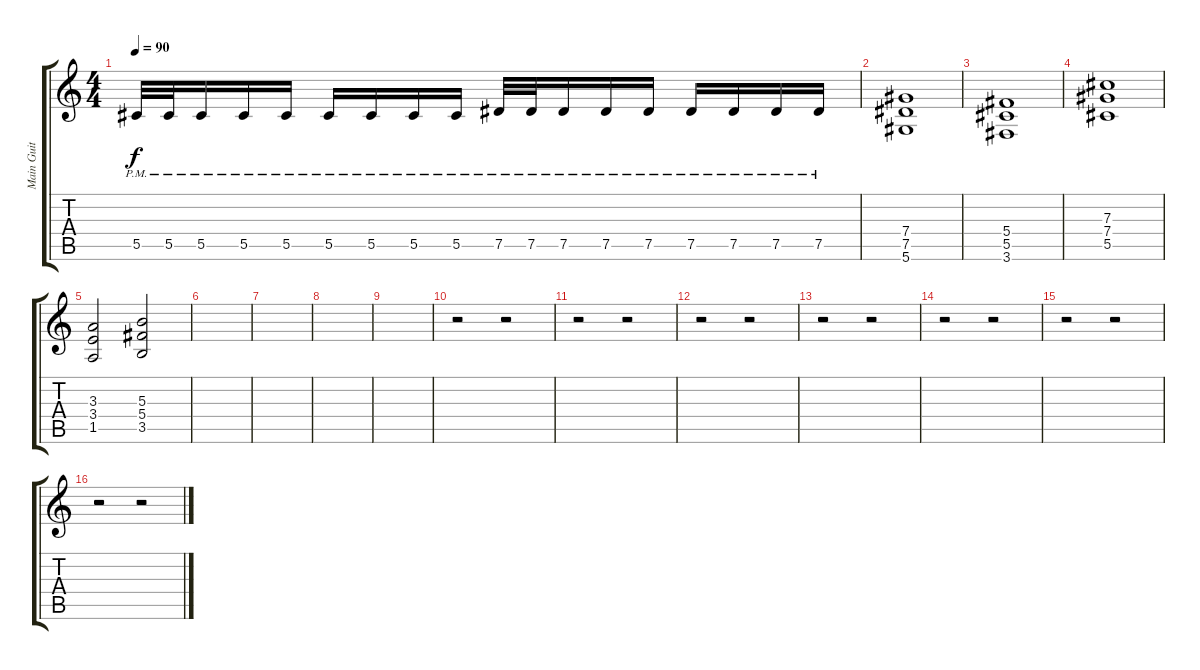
\track ("Main Guit" "Main Guit") {instrument distortionguitar}
\staff {score tabs}
\tuning (Eb4 Bb3 Gb3 Db3 Ab2 Eb2) {hide}
\ts (4 4)
\tempo 90
\clef g2
\ks c
5.5{pm}.32{dy f} 5.5{pm}.32 5.5{pm}.16 5.5{pm}.16 5.5{pm}.16 5.5{pm}.16 5.5{pm}.16 5.5{pm}.16 5.5{pm}.16 7.5{pm}.32 7.5{pm}.32 7.5{pm}.16 7.5{pm}.16 7.5{pm}.16 7.5{pm}.16 7.5{pm}.16 7.5{pm}.16 7.5{pm}.16 |
(7.4 7.5 5.6).1 |
(5.4 5.5 3.6).1 |
(7.3 7.4 5.5).1 |
(3.3 3.4 1.5).2 (5.3 5.4 3.5).2 |
|
|
|
|
r.2 r.2 |
r.2 r.2 |
r.2 r.2 |
r.2 r.2 |
r.2 r.2 |
r.2 r.2 |
r.2 r.2
